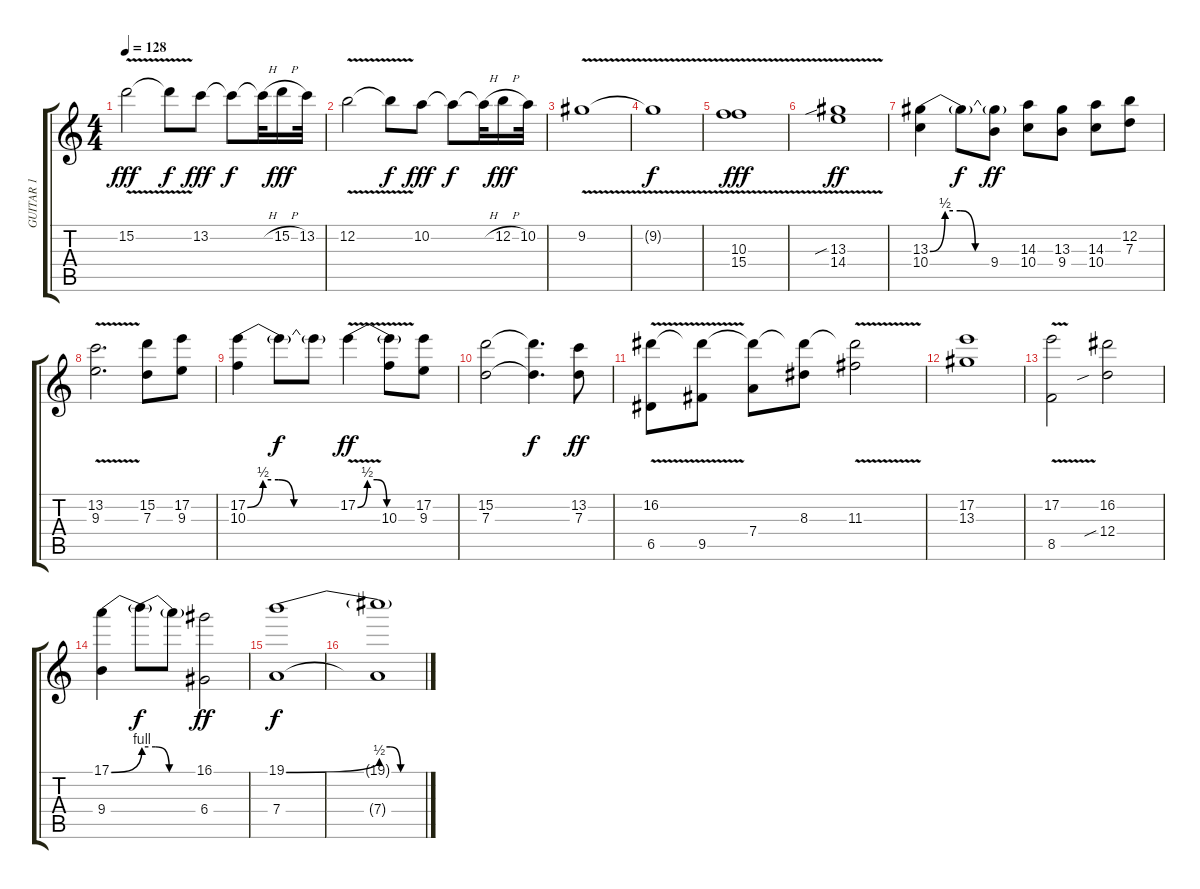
\track ("GUITAR 1" "GUITAR 1") {instrument overdrivenguitar}
\staff {score tabs}
\tuning (E4 B3 G3 D3 A2 E2) {hide}
\ts (4 4)
\tempo 128
\clef g2
\ks aminor
15.2{v}.2{dy fff} 15.2{t}.8{dy f} 13.2.8{dy fff} 13.2{t}.8{dy f} 13.2{h t}.32 15.2{h}.16{dy fff} 13.2.32 |
12.2{v}.2 12.2{t}.8{dy f} 10.2.8{dy fff} 10.2{t}.8{dy f} 10.2{h t}.32 12.2{h}.16{dy fff} 10.2.32 |
9.2{v}.1 |
9.2{t}.1{dy f} |
(10.3{v} 15.4{v}).1{dy fff} |
(13.3{v sib} 14.4{v}).1{dy ff} |
(13.3{be (custom 0 0 10 2 20 2 30 0 60 0)} 10.4).4 13.3{t}.8{dy f} (13.3{t} 9.4).8{dy ff} (14.3 10.4).8 (13.3 9.4).8 (14.3 10.4).8 (12.2 7.3).8 |
(13.2{v} 9.3{v}).2{d} (15.2 7.3).8 (17.2 9.3).8 |
(17.2{be (custom 0 0 10 2 20 2 30 0 60 0)} 10.3).4 17.2{t}.8{dy f} 17.2{t}.8 17.2{be (custom 0 0 10 2 20 2 30 0 60 0) v}.4{dy ff} (17.2{t} 10.3).8 (17.2 9.3).8 |
(15.2 7.3).2 (15.2{t} 7.3{t}).4{d dy f} (13.2 7.3).8{dy ff} |
(16.2{v} 6.5).8 (16.2{t} 9.5).8 (16.2{t} 7.4).8 (16.2{t} 8.3).8 (16.2{t} 11.3{v}).2 |
(17.2 13.3).1 |
(17.2{v} 8.5).2 (16.2 12.4{sib}).2 |
(17.1{be (bend 0 0 60 4)} 9.4).4 17.1{be (custom 0 4 15 4 30 0 60 0) t}.8{dy f} 17.1{t}.8 (16.1 6.4).2{dy ff} |
(19.1{be (bend 0 0 60 2)} 7.4).1{dy f} |
(19.1{be (custom 0 4 15 4 30 0 60 0) t} 7.4{t}).1
